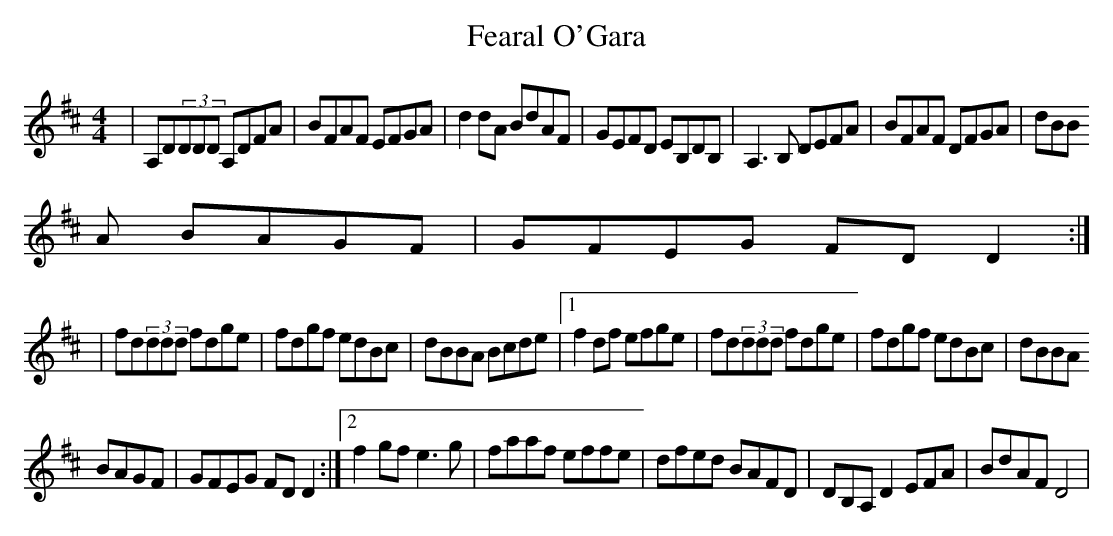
X:1
T:Fearal O'Gara
M:4/4
L:1/8
K:D
|A,D(3DDD A,DFA|BFAF EFGA|d2dA BdAF|GEFD EB,DB,|A,3B, DEFA|BFAF DFGA|dBB
A BAGF|GFEG FD D2:|
|fd(3ddd fdge|fdgf edBc|dBBA Bcde|1f2df efge|fd(3ddd fdge|fdgf edBc|dBBA
 BAGF|GFEG FDD2:|2f2gf e3g|faaf effe|dfed BAFD|DB,A,D2 EFA|BdAF D4|
